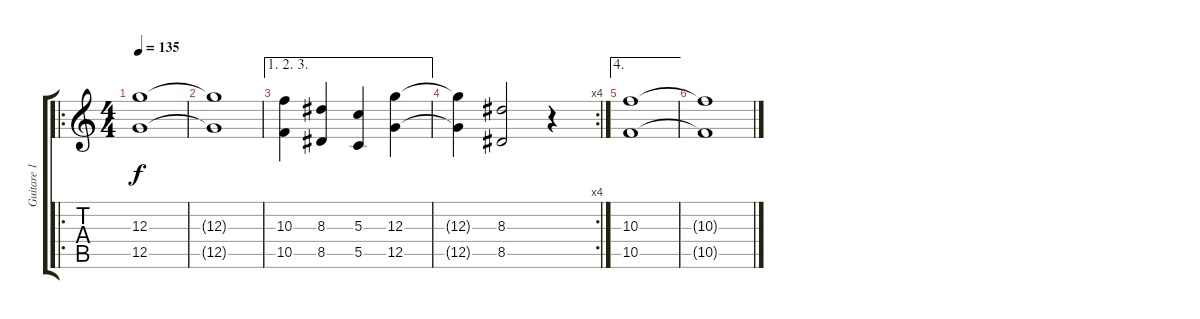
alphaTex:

\track ("Guitare 1" "Guitare 1") {instrument distortionguitar}
\staff {score tabs}
\tuning (E4 C4 G3 C3 G2 C2) {hide}
\ro
\ts (4 4)
\tempo 135
\clef g2
\ks c
(12.3 12.5).1{dy f} |
(12.3{t} 12.5{t}).1 |
\ae (1 2 3)
(10.3 10.5).4 (8.3 8.5).4 (5.3 5.5).4 (12.3 12.5).4 |
\rc 4
(12.3{t} 12.5{t}).4 (8.3 8.5).2 r.4 |
\ae 4
(10.3 10.5).1 |
(10.3{t} 10.5{t}).1
